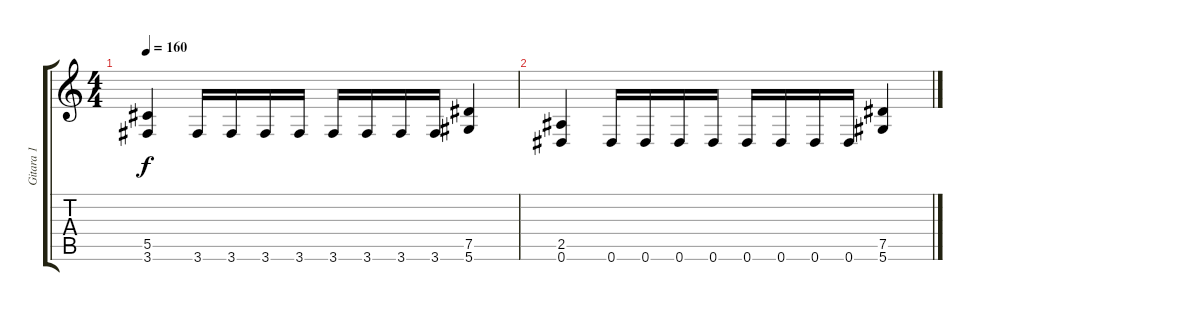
\track ("Gitara 1" "Gitara 1") {instrument distortionguitar}
\staff {score tabs}
\tuning (Eb4 Bb3 Gb3 Db3 Ab2 Eb2) {hide}
\ts (4 4)
\tempo 160
\clef g2
\ks c
(5.5 3.6).4{dy f} 3.6.16 3.6.16 3.6.16 3.6.16 3.6.16 3.6.16 3.6.16 3.6.16 (7.5 5.6).4 |
(2.5 0.6).4 0.6.16 0.6.16 0.6.16 0.6.16 0.6.16 0.6.16 0.6.16 0.6.16 (7.5 5.6).4
